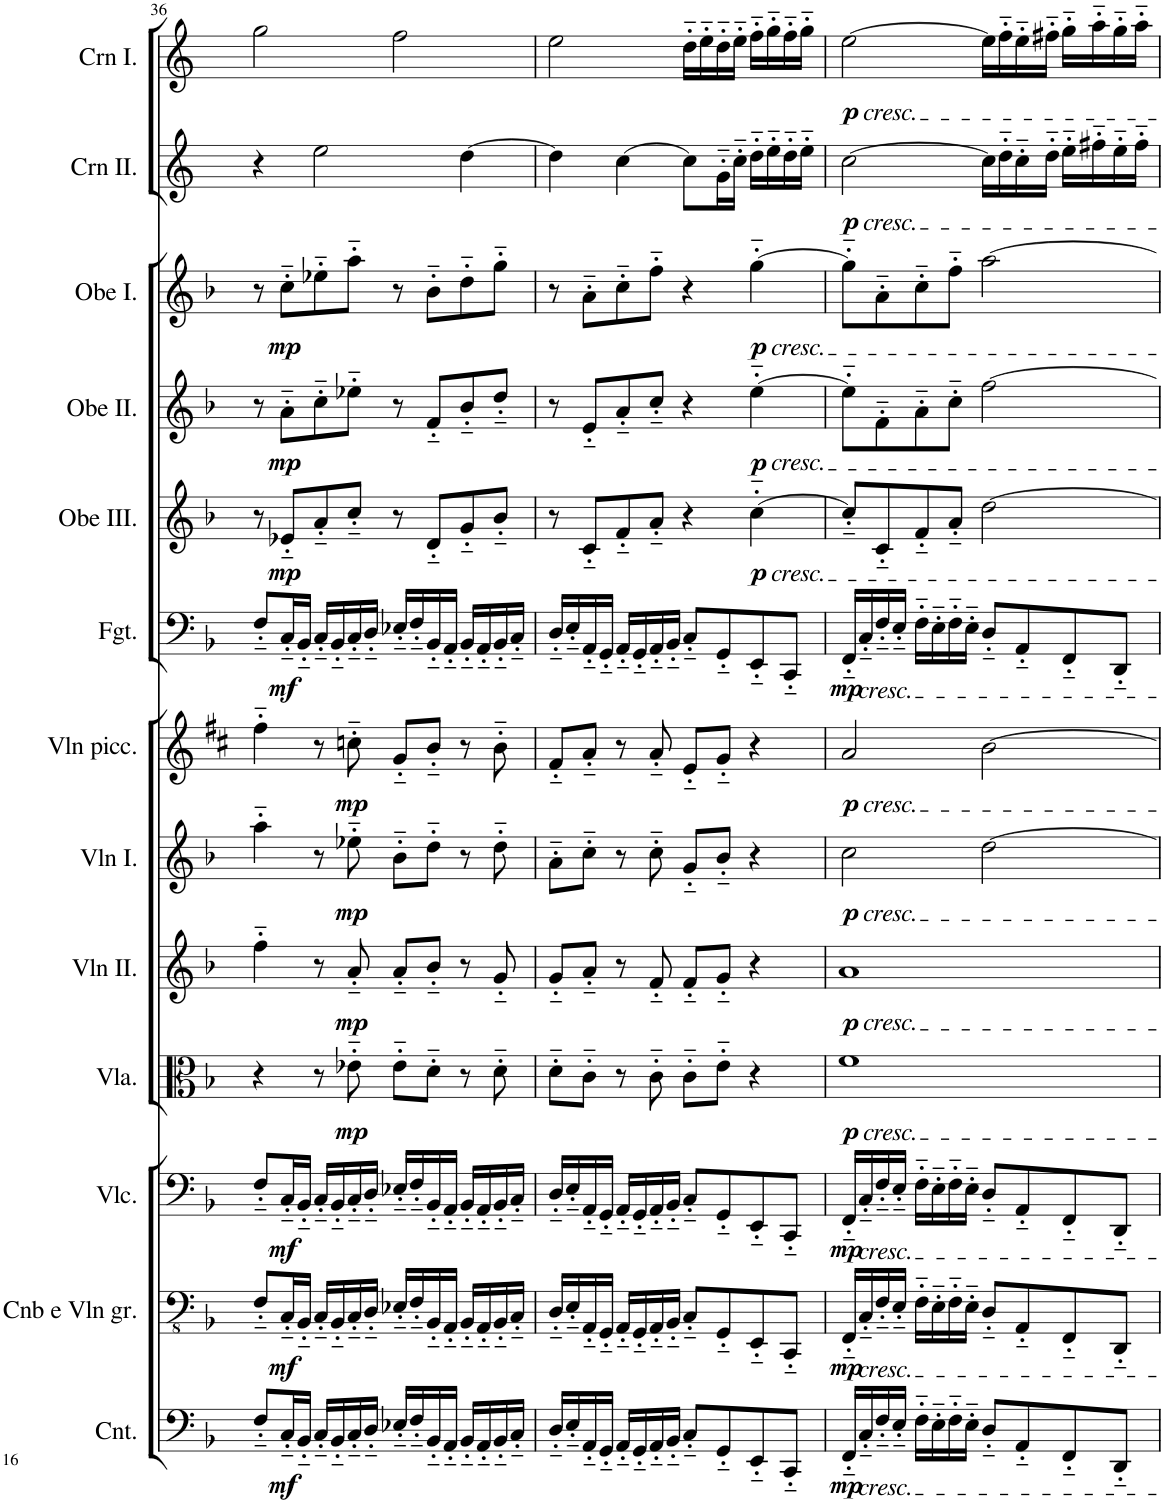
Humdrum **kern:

**kern	**dynam	**kern	**dynam	**kern	**dynam	**kern	**dynam	**kern	**dynam	**kern	**dynam	**kern	**dynam	**kern	**dynam	**kern	**dynam	**kern	**dynam	**kern	**dynam	**kern	**dynam	**kern	**dynam
*part13	*part13	*part12	*part12	*part11	*part11	*part10	*part10	*part9	*part9	*part8	*part8	*part7	*part7	*part6	*part6	*part5	*part5	*part4	*part4	*part3	*part3	*part2	*part2	*part1	*part1
*staff13	*staff13	*staff12	*staff12	*staff11	*staff11	*staff10	*staff10	*staff9	*staff9	*staff8	*staff8	*staff7	*staff7	*staff6	*staff6	*staff5	*staff5	*staff4	*staff4	*staff3	*staff3	*staff2	*staff2	*staff1	*staff1
*I"Continuo.	*	*I"Contrabass e Violino grosso.	*	*I"Violoncello.	*	*I"Viola.	*	*I"Violino II.	*	*I"Violino I.	*	*I"Violino piccolo.	*	*I"Fagotto.	*	*I"Oboe III.	*	*I"Oboe II.	*	*I"Oboe I.	*	*I"Corno II.	*	*I"Corno I.	*
*I'Cnt.	*	*I'Cnb e Vln gr.	*	*I'Vlc.	*	*I'Vla.	*	*I'Vln II.	*	*I'Vln I.	*	*I'Vln picc.	*	*I'Fgt.	*	*I'Obe III.	*	*I'Obe II.	*	*I'Obe I.	*	*I'Crn II.	*	*I'Crn I.	*
!!LO:PB:g=z
*clefF4	*	*clefFv4	*	*clefF4	*	*clefC3	*	*clefG2	*	*clefG2	*	*clefG2	*	*clefF4	*	*clefG2	*	*clefG2	*	*clefG2	*	*clefG2	*	*clefG2	*
*	*	*Trd7c12	*	*	*	*	*	*	*	*	*	*Trd-1c-3	*	*	*	*	*	*	*	*	*	*Trd4c7	*	*Trd4c7	*
*k[b-]	*	*k[b-]	*	*k[b-]	*	*k[b-]	*	*k[b-]	*	*k[b-]	*	*k[f#c#]	*	*k[b-]	*	*k[b-]	*	*k[b-]	*	*k[b-]	*	*k[]	*	*k[]	*
*M2/2	*	*M2/2	*	*M2/2	*	*M2/2	*	*M2/2	*	*M2/2	*	*M2/2	*	*M2/2	*	*M2/2	*	*M2/2	*	*M2/2	*	*M2/2	*	*M2/2	*
*met(c|)	*	*met(c|)	*	*met(c|)	*	*met(c|)	*	*met(c|)	*	*met(c|)	*	*met(c|)	*	*met(c|)	*	*met(c|)	*	*met(c|)	*	*met(c|)	*	*met(c|)	*	*met(c|)	*
=36	=36	=36	=36	=36	=36	=36	=36	=36	=36	=36	=36	=36	=36	=36	=36	=36	=36	=36	=36	=36	=36	=36	=36	=36	=36
8F'~/L	.	8FF'~/L	.	8F'~/L	.	4r	.	4ff'~\	.	4aa'~\	.	4ff#'~\	.	8F'~/L	.	8r	.	8r	.	8r	.	4r	.	2gg\	.
!	!LO:DY:b	!	!LO:DY:b	!	!LO:DY:b	!	!	!	!	!	!	!	!	!	!LO:DY:b	!	!LO:DY:b	!	!LO:DY:b	!	!LO:DY:b	!	!	!	!
16C'~/L	mf	16CC'~/L	mf	16C'~/L	mf	.	.	.	.	.	.	.	.	16C'~/L	mf	8e-X'~/L	mp	8a'~\L	mp	8cc'~\L	mp	.	.	.	.
16BB-'~/JJ	.	16BBB-'~/JJ	.	16BB-'~/JJ	.	.	.	.	.	.	.	.	.	16BB-'~/JJ	.	.	.	.	.	.	.	.	.	.	.
16C'~/LL	.	16CC'~/LL	.	16C'~/LL	.	8r	.	8r	.	8r	.	8r	.	16C'~/LL	.	8a'~/	.	8cc'~\	.	8ee-X'~\	.	2ee\	.	.	.
16BB-'~/	.	16BBB-'~/	.	16BB-'~/	.	.	.	.	.	.	.	.	.	16BB-'~/	.	.	.	.	.	.	.	.	.	.	.
!	!	!	!	!	!	!	!LO:DY:b	!	!LO:DY:b	!	!LO:DY:b	!	!LO:DY:b	!	!	!	!	!	!	!	!	!	!	!	!
16C'~/	.	16CC'~/	.	16C'~/	.	8e-X'~\	mp	8a'~/	mp	8ee-X'~\	mp	8ccn'~\	mp	16C'~/	.	8cc'~/J	.	8ee-X'~\J	.	8aa'~\J	.	.	.	.	.
16D'~/JJ	.	16DD'~/JJ	.	16D'~/JJ	.	.	.	.	.	.	.	.	.	16D'~/JJ	.	.	.	.	.	.	.	.	.	.	.
16E-X'~/LL	.	16EE-X'~/LL	.	16E-X'~/LL	.	8e-'~\L	.	8a'~/L	.	8b-'~\L	.	8g'~/L	.	16E-X'~/LL	.	8r	.	8r	.	8r	.	.	.	2ff\	.
16F'~/	.	16FF'~/	.	16F'~/	.	.	.	.	.	.	.	.	.	16F'~/	.	.	.	.	.	.	.	.	.	.	.
16BB-'~/	.	16BBB-'~/	.	16BB-'~/	.	8d'~\J	.	8b-'~/J	.	8dd'~\J	.	8b'~/J	.	16BB-'~/	.	8d'~/L	.	8f'~/L	.	8b-'~\L	.	.	.	.	.
16AA'~/JJ	.	16AAA'~/JJ	.	16AA'~/JJ	.	.	.	.	.	.	.	.	.	16AA'~/JJ	.	.	.	.	.	.	.	.	.	.	.
16BB-'~/LL	.	16BBB-'~/LL	.	16BB-'~/LL	.	8r	.	8r	.	8r	.	8r	.	16BB-'~/LL	.	8g'~/	.	8b-'~/	.	8dd'~\	.	[4dd\	.	.	.
16AA'~/	.	16AAA'~/	.	16AA'~/	.	.	.	.	.	.	.	.	.	16AA'~/	.	.	.	.	.	.	.	.	.	.	.
16BB-'~/	.	16BBB-'~/	.	16BB-'~/	.	8d'~\	.	8g'~/	.	8dd'~\	.	8b'~\	.	16BB-'~/	.	8b-'~/J	.	8dd'~/J	.	8gg'~\J	.	.	.	.	.
16C'~/JJ	.	16CC'~/JJ	.	16C'~/JJ	.	.	.	.	.	.	.	.	.	16C'~/JJ	.	.	.	.	.	.	.	.	.	.	.
=37	=37	=37	=37	=37	=37	=37	=37	=37	=37	=37	=37	=37	=37	=37	=37	=37	=37	=37	=37	=37	=37	=37	=37	=37	=37
16D'~/LL	.	16DD'~/LL	.	16D'~/LL	.	8d'~\L	.	8g'~/L	.	8a'~\L	.	8f#'~/L	.	16D'~/LL	.	8r	.	8r	.	8r	.	4dd\]	.	2ee\	.
16E'~/	.	16EE'~/	.	16E'~/	.	.	.	.	.	.	.	.	.	16E'~/	.	.	.	.	.	.	.	.	.	.	.
16AA'~/	.	16AAA'~/	.	16AA'~/	.	8c'~\J	.	8a'~/J	.	8cc'~\J	.	8a'~/J	.	16AA'~/	.	8c'~/L	.	8e'~/L	.	8a'~\L	.	.	.	.	.
16GG'~/JJ	.	16GGG'~/JJ	.	16GG'~/JJ	.	.	.	.	.	.	.	.	.	16GG'~/JJ	.	.	.	.	.	.	.	.	.	.	.
16AA'~/LL	.	16AAA'~/LL	.	16AA'~/LL	.	8r	.	8r	.	8r	.	8r	.	16AA'~/LL	.	8f'~/	.	8a'~/	.	8cc'~\	.	[4cc\	.	.	.
16GG'~/	.	16GGG'~/	.	16GG'~/	.	.	.	.	.	.	.	.	.	16GG'~/	.	.	.	.	.	.	.	.	.	.	.
16AA'~/	.	16AAA'~/	.	16AA'~/	.	8c'~\	.	8f'~/	.	8cc'~\	.	8a'~/	.	16AA'~/	.	8a'~/J	.	8cc'~/J	.	8ff'~\J	.	.	.	.	.
16BB-'~/JJ	.	16BBB-'~/JJ	.	16BB-'~/JJ	.	.	.	.	.	.	.	.	.	16BB-'~/JJ	.	.	.	.	.	.	.	.	.	.	.
8C'~/L	.	8CC'~/L	.	8C'~/L	.	8c'~\L	.	8f'~/L	.	8g'~/L	.	8e'~/L	.	8C'~/L	.	4r	.	4r	.	4r	.	8cc\L]	.	16dd'~\LL	.
.	.	.	.	.	.	.	.	.	.	.	.	.	.	.	.	.	.	.	.	.	.	.	.	16ee'~\	.
8GG'~/	.	8GGG'~/	.	8GG'~/	.	8e'~\J	.	8g'~/J	.	8b-'~/J	.	8g'~/J	.	8GG'~/	.	.	.	.	.	.	.	16g'~\L	.	16dd'~\	.
.	.	.	.	.	.	.	.	.	.	.	.	.	.	.	.	.	.	.	.	.	.	16cc'~\JJ	.	16ee'~\JJ	.
!	!	!	!	!	!	!	!	!	!	!	!	!	!	!	!	!	!	!	!	!LO:TX:b:i:t=cresc.	!	!	!	!	!
!	!	!	!	!	!	!	!	!	!	!	!	!	!	!	!	!	!	!LO:TX:b:i:t=cresc.	!	!	!	!	!	!	!
!	!	!	!	!	!	!	!	!	!	!	!	!	!	!	!	!LO:TX:b:i:t=cresc.	!	!	!	!	!	!	!	!	!
!	!	!	!	!	!	!	!	!	!	!	!	!	!	!	!	!	!LO:DY:b	!	!LO:DY:b	!	!LO:DY:b	!	!	!	!
8EE'~/	.	8EEE'~/	.	8EE'~/	.	4r	.	4r	.	4r	.	4r	.	8EE'~/	.	[4cc'~\	p	[4ee'~\	p	[4gg'~\	p	16dd'~\LL	.	16ff'~\LL	.
.	.	.	.	.	.	.	.	.	.	.	.	.	.	.	.	.	.	.	.	.	.	16ee'~\	.	16gg'~\	.
8CC'~/J	.	8CCC'~/J	.	8CC'~/J	.	.	.	.	.	.	.	.	.	8CC'~/J	.	.	.	.	.	.	.	16dd'~\	.	16ff'~\	.
.	.	.	.	.	.	.	.	.	.	.	.	.	.	.	.	.	.	.	.	.	.	16ee'~\JJ	.	16gg'~\JJ	.
=38	=38	=38	=38	=38	=38	=38	=38	=38	=38	=38	=38	=38	=38	=38	=38	=38	=38	=38	=38	=38	=38	=38	=38	=38	=38
!	!	!	!	!	!	!	!	!	!	!	!	!	!	!	!	!	!	!	!	!	!	!	!	!LO:TX:b:i:t=cresc.	!
!	!	!	!	!	!	!	!	!	!	!	!	!	!	!	!	!	!	!	!	!	!	!LO:TX:b:i:t=cresc.	!	!	!
!	!	!	!	!	!	!	!	!	!	!	!	!LO:TX:b:i:t=cresc.	!	!	!	!	!	!	!	!	!	!	!	!	!
!	!	!	!	!	!	!	!	!	!	!LO:TX:b:i:t=cresc.	!	!	!	!	!	!	!	!	!	!	!	!	!	!	!
!	!	!	!	!	!	!	!	!LO:TX:b:i:t=cresc.	!	!	!	!	!	!	!	!	!	!	!	!	!	!	!	!	!
!	!	!	!	!	!	!LO:TX:b:i:t=cresc.	!	!	!	!	!	!	!	!	!	!	!	!	!	!	!	!	!	!	!
!	!LO:DY:b	!	!LO:DY:b	!	!LO:DY:b	!	!LO:DY:b	!	!LO:DY:b	!	!LO:DY:b	!	!LO:DY:b	!	!LO:DY:b	!	!	!	!	!	!	!	!LO:DY:b	!	!LO:DY:b
16FF'~/LL	mp	16FFF'~/LL	mp	16FF'~/LL	mp	1f	p	1a	p	2cc\	p	2a/	p	16FF'~/LL	mp	8cc'~/L]	.	8ee'~\L]	.	8gg'~\L]	.	[2cc\	p	[2ee\	p
!	!	!	!	!	!	!	!	!	!	!	!	!	!	!LO:TX:b:i:t=cresc.	!	!	!	!	!	!	!	!	!	!	!
!	!	!	!	!LO:TX:b:i:t=cresc.	!	!	!	!	!	!	!	!	!	!	!	!	!	!	!	!	!	!	!	!	!
!	!	!LO:TX:b:i:t=cresc.	!	!	!	!	!	!	!	!	!	!	!	!	!	!	!	!	!	!	!	!	!	!	!
!LO:TX:b:i:t=cresc.	!	!	!	!	!	!	!	!	!	!	!	!	!	!	!	!	!	!	!	!	!	!	!	!	!
16C'~/	.	16CC'~/	.	16C'~/	.	.	.	.	.	.	.	.	.	16C'~/	.	.	.	.	.	.	.	.	.	.	.
16F'~/	.	16FF'~/	.	16F'~/	.	.	.	.	.	.	.	.	.	16F'~/	.	8c'~/	.	8f'~\	.	8a'~\	.	.	.	.	.
16E'~/JJ	.	16EE'~/JJ	.	16E'~/JJ	.	.	.	.	.	.	.	.	.	16E'~/JJ	.	.	.	.	.	.	.	.	.	.	.
16F'~\LL	.	16FF'~\LL	.	16F'~\LL	.	.	.	.	.	.	.	.	.	16F'~\LL	.	8f'~/	.	8a'~\	.	8cc'~\	.	.	.	.	.
16E'~\	.	16EE'~\	.	16E'~\	.	.	.	.	.	.	.	.	.	16E'~\	.	.	.	.	.	.	.	.	.	.	.
16F'~\	.	16FF'~\	.	16F'~\	.	.	.	.	.	.	.	.	.	16F'~\	.	8a'~/J	.	8cc'~\J	.	8ff'~\J	.	.	.	.	.
16E'~\JJ	.	16EE'~\JJ	.	16E'~\JJ	.	.	.	.	.	.	.	.	.	16E'~\JJ	.	.	.	.	.	.	.	.	.	.	.
8D'~/L	.	8DD'~/L	.	8D'~/L	.	.	.	.	.	[2dd\	.	[2b\	.	8D'~/L	.	[2dd\	.	[2ff\	.	[2aa\	.	16cc\LL]	.	16ee\LL]	.
.	.	.	.	.	.	.	.	.	.	.	.	.	.	.	.	.	.	.	.	.	.	16dd'~\	.	16ff'~\	.
8AA'~/	.	8AAA'~/	.	8AA'~/	.	.	.	.	.	.	.	.	.	8AA'~/	.	.	.	.	.	.	.	16cc'~\	.	16ee'~\	.
.	.	.	.	.	.	.	.	.	.	.	.	.	.	.	.	.	.	.	.	.	.	16dd'~\JJ	.	16ff#X'~\JJ	.
8FF'~/	.	8FFF'~/	.	8FF'~/	.	.	.	.	.	.	.	.	.	8FF'~/	.	.	.	.	.	.	.	16ee'~\LL	.	16gg'~\LL	.
.	.	.	.	.	.	.	.	.	.	.	.	.	.	.	.	.	.	.	.	.	.	16ff#X'~\	.	16aa'~\	.
8DD'~/J	.	8DDD'~/J	.	8DD'~/J	.	.	.	.	.	.	.	.	.	8DD'~/J	.	.	.	.	.	.	.	16ee'~\	.	16gg'~\	.
.	.	.	.	.	.	.	.	.	.	.	.	.	.	.	.	.	.	.	.	.	.	16ff#'~\JJ	.	16aa'~\JJ	.
=	=	=	=	=	=	=	=	=	=	=	=	=	=	=	=	=	=	=	=	=	=	=	=	=	=
*-	*-	*-	*-	*-	*-	*-	*-	*-	*-	*-	*-	*-	*-	*-	*-	*-	*-	*-	*-	*-	*-	*-	*-	*-	*-
